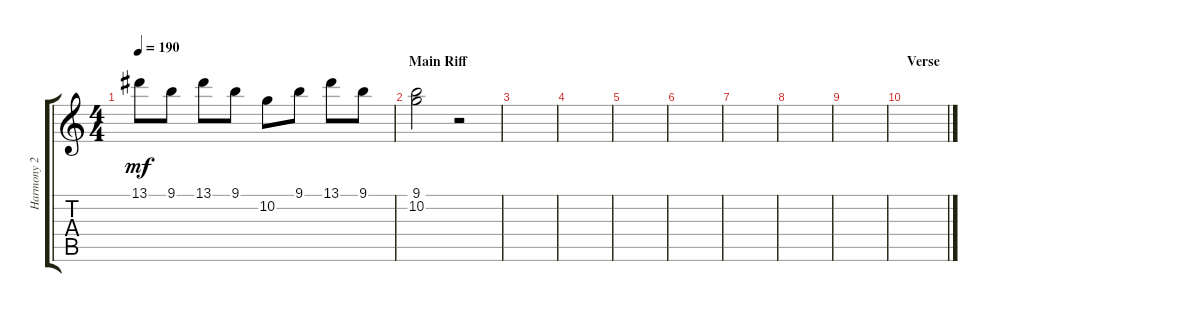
\track ("Harmony 2" "Harmony 2") {instrument distortionguitar}
\staff {score tabs}
\tuning (D4 A3 F3 C3 G2 C2) {hide}
\ts (4 4)
\tempo 190
\clef g2
\ks aminor
13.1.8{dy mf} 9.1.8 13.1.8 9.1.8 10.2.8 9.1.8 13.1.8 9.1.8 |
\section ("" "Main Riff")
(9.1 10.2).2 r.2 |
|
|
|
|
|
|
|
\section ("" "Verse")
